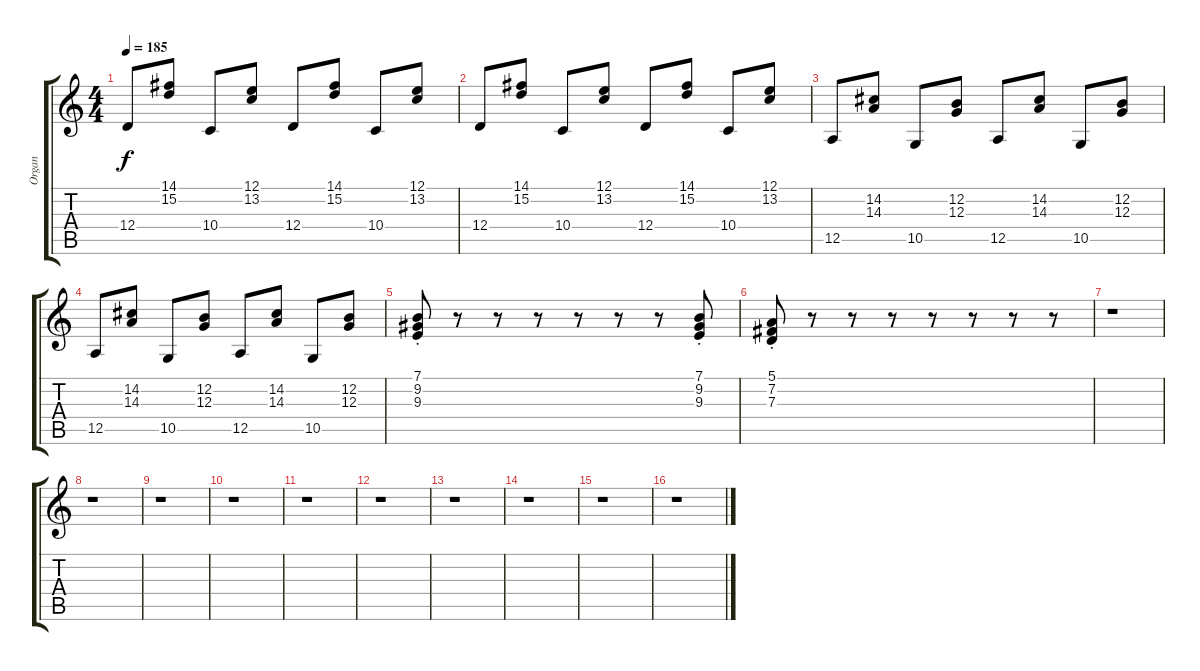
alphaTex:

\track ("Organ" "Organ") {instrument drawbarorgan}
\staff {score tabs}
\tuning (E4 B3 G3 D3 A2 E2) {hide}
\ts (4 4)
\tempo 185
\clef g2
\ks c
12.4.8{dy f} (14.1 15.2).8 10.4.8 (12.1 13.2).8 12.4.8 (14.1 15.2).8 10.4.8 (12.1 13.2).8 |
12.4.8 (14.1 15.2).8 10.4.8 (12.1 13.2).8 12.4.8 (14.1 15.2).8 10.4.8 (12.1 13.2).8 |
12.5.8 (14.2 14.3).8 10.5.8 (12.2 12.3).8 12.5.8 (14.2 14.3).8 10.5.8 (12.2 12.3).8 |
12.5.8 (14.2 14.3).8 10.5.8 (12.2 12.3).8 12.5.8 (14.2 14.3).8 10.5.8 (12.2 12.3).8 |
(7.1{st} 9.2{st} 9.3{st}).8 r.8 r.8 r.8 r.8 r.8 r.8 (7.1{st} 9.2{st} 9.3{st}).8 |
(5.1{st} 7.2{st} 7.3{st}).8 r.8 r.8 r.8 r.8 r.8 r.8 r.8 |
r.1 |
r.1 |
r.1 |
r.1 |
r.1 |
r.1 |
r.1 |
r.1 |
r.1 |
r.1
